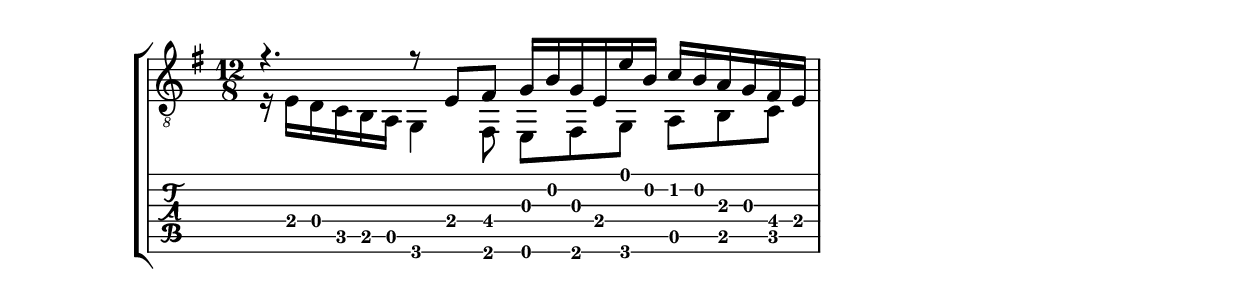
%% DO NOT EDIT this file manually; it is automatically
%% generated from LSR http://lsr.dsi.unimi.it
%% Make any changes in LSR itself, or in Documentation/snippets/new/ ,
%% and then run scripts/auxiliar/makelsr.py
%%
%% This file is in the public domain.
\version "2.12.2"

\header {
  lsrtags = "fretted-strings"

%% Translation of GIT committish: 59caa3adce63114ca7972d18f95d4aadc528ec3d
  texidoces = "
La polifonía se crea de la misma forma en un @code{TabStaff} que
en una pauta normal.

"
  doctitlees = "Polifonía en tablaturas"


%% Translation of GIT committish: 0a868be38a775ecb1ef935b079000cebbc64de40
  texidocde = "
Polyphonie kann in einer Tabulatur (@code{TabStaff}) genauso wie in einem
normalen Notensystem erstellt werden.

"
  doctitlede = "Polyphonie in einer Tabulatur"

%% Translation of GIT committish: ac6297e4fa174ac5759cc450ad085c2fac9ba00b

  texidocfr = "
Une section polyphonique s'obtient dans un @code{TabStaff} de la
même manière que dans une portée normale.

"
  doctitlefr = "Polyphonie en mode tablature"


  texidoc = "
Polyphony is created the same way in a @code{TabStaff} as in a regular
staff.

"
  doctitle = "Polyphony in tablature"
} % begin verbatim

upper = \relative c' {
  \time 12/8
  \key e \minor
  \voiceOne
  r4. r8 e, fis g16 b g e e' b c b a g fis e
}

lower = \relative c {
  \key e \minor
  \voiceTwo
  r16 e d c b a g4 fis8 e fis g a b c
}

\score {
  <<
    \new StaffGroup = "tab with traditional" <<
      \new Staff = "guitar traditional" <<
        \clef "treble_8"
        \context Voice = "upper" \upper
        \context Voice = "lower" \lower
      >>
      \new TabStaff = "guitar tab" <<
        \context TabVoice = "upper" \upper
        \context TabVoice = "lower" \lower
      >>
    >>
  >>
}

